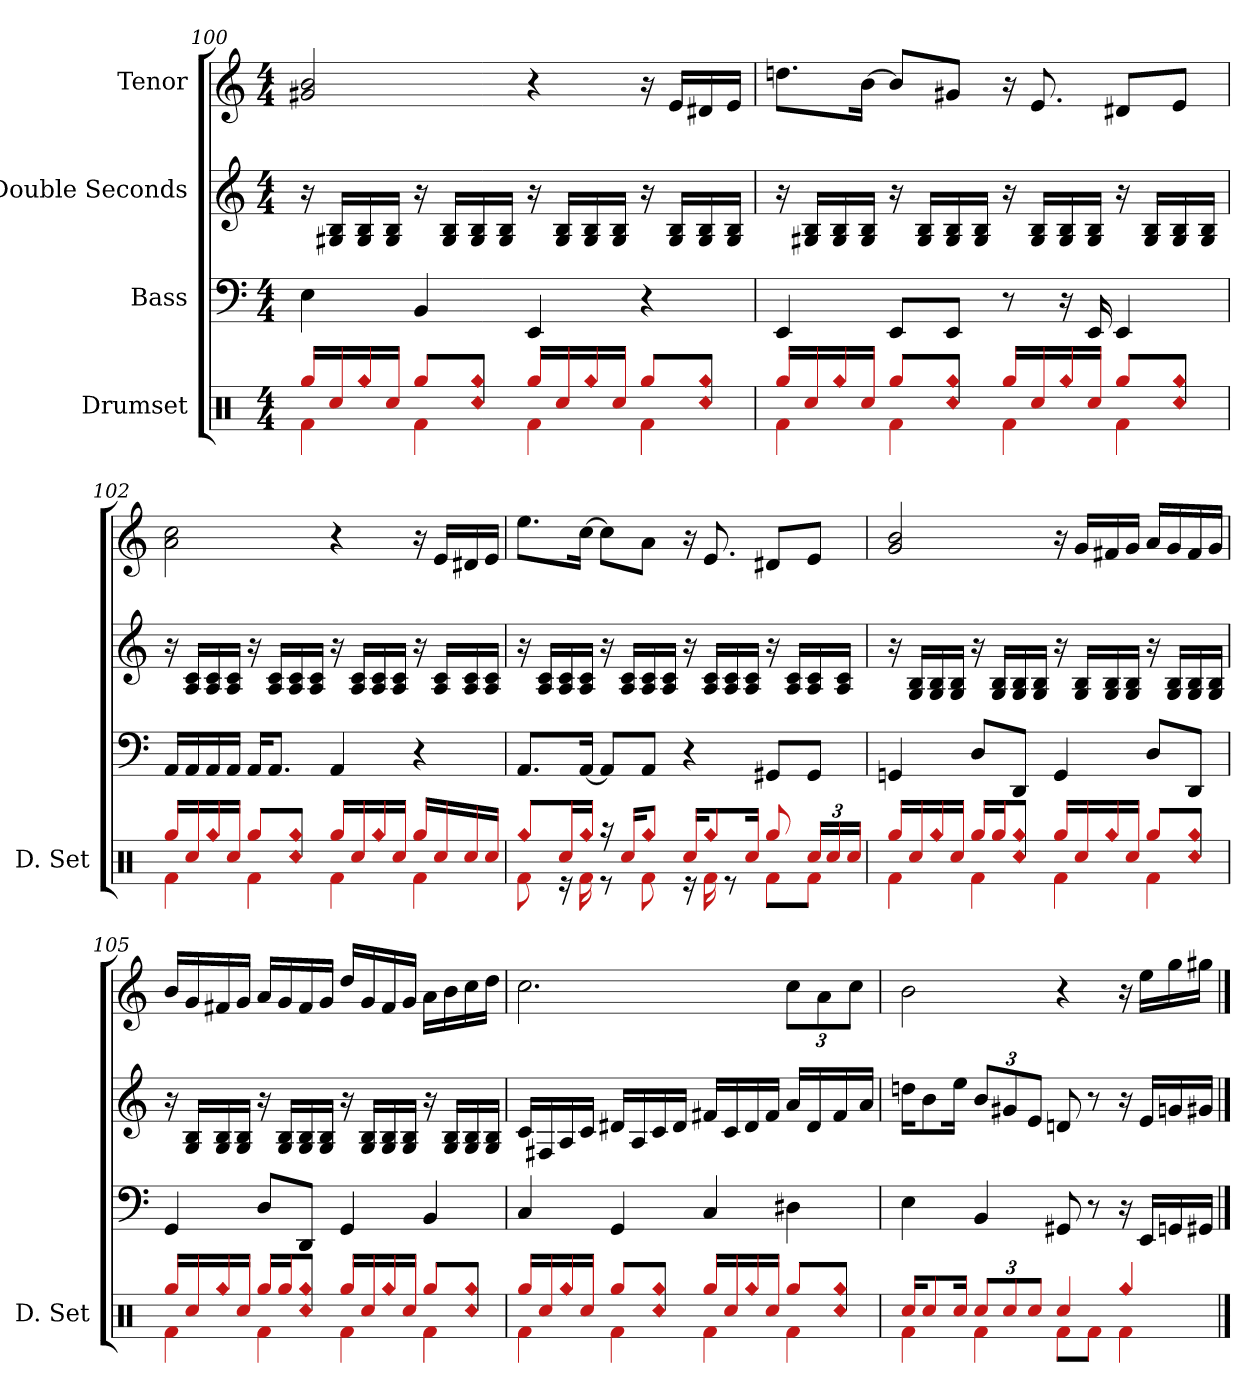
**kern	**kern	**kern	**kern
*part4	*part3	*part2	*part1
*staff4	*staff3	*staff2	*staff1
*I"Drumset	*I"Bass	*I"Double Seconds	*I"Tenor
*I'D. Set	*	*	*
*clefX	*clefF4	*clefG2	*clefG2
*	*ITrd7c12	*	*
*k[]	*k[]	*k[]	*k[]
*M4/4	*M4/4	*M4/4	*M4/4
=100	=100	=100	=100
*^	*	*	*
16ggi/LL	4fi\	4EEj\	16r	2g#Xj/ 2bi/
16ccj/	.	.	16G#Xj/ 16Bi/LL	.
!LO:N:head=diamond	!	!	!	!
16ggi/	.	.	16G#j/ 16Bi/	.
16ccj/JJ	.	.	16G#j/ 16Bi/JJ	.
8ggi/L	4fi\	4BBBi/	16r	.
.	.	.	16G#j/ 16Bi/LL	.
!LO:N:n=1:head=diamond	!	!	!	!
!LO:N:n=2:head=diamond	!	!	!	!
8ccj/ 8ggi/J	.	.	16G#j/ 16Bi/	.
.	.	.	16G#j/ 16Bi/JJ	.
16ggi/LL	4fi\	4EEEj/	16r	4r
16ccj/	.	.	16G#j/ 16Bi/LL	.
!LO:N:head=diamond	!	!	!	!
16ggi/	.	.	16G#j/ 16Bi/	.
16ccj/JJ	.	.	16G#j/ 16Bi/JJ	.
8ggi/L	4fi\	4r	16r	16r
.	.	.	16G#j/ 16Bi/LL	16ej/LL
!LO:N:n=1:head=diamond	!	!	!	!
!LO:N:n=2:head=diamond	!	!	!	!
8ccj/ 8ggi/J	.	.	16G#j/ 16Bi/	16d#Xi/
.	.	.	16G#j/ 16Bi/JJ	16ej/JJ
!!LO:LB:g=z
=101	=101	=101	=101	=101
16ggi/LL	4fi\	4EEEj/	16r	8.ddnj\L
16ccj/	.	.	16G#Xj/ 16Bi/LL	.
!LO:N:head=diamond	!	!	!	!
16ggi/	.	.	16G#j/ 16Bi/	.
16ccj/JJ	.	.	16G#j/ 16Bi/JJ	[16bi\Jk
8ggi/L	4fi\	8EEEj/L	16r	8bi/L]
.	.	.	16G#j/ 16Bi/LL	.
!LO:N:n=1:head=diamond	!	!	!	!
!LO:N:n=2:head=diamond	!	!	!	!
8ccj/ 8ggi/J	.	8EEEj/J	16G#j/ 16Bi/	8g#Xj/J
.	.	.	16G#j/ 16Bi/JJ	.
16ggi/LL	4fi\	8r	16r	16r
16ccj/	.	.	16G#j/ 16Bi/LL	8.ej/
!LO:N:head=diamond	!	!	!	!
16ggi/	.	16r	16G#j/ 16Bi/	.
16ccj/JJ	.	16EEEj/	16G#j/ 16Bi/JJ	.
8ggi/L	4fi\	4EEEj/	16r	8d#Xi/L
.	.	.	16G#j/ 16Bi/LL	.
!LO:N:n=1:head=diamond	!	!	!	!
!LO:N:n=2:head=diamond	!	!	!	!
8ccj/ 8ggi/J	.	.	16G#j/ 16Bi/	8ej/J
.	.	.	16G#j/ 16Bi/JJ	.
=102	=102	=102	=102	=102
16ggi/LL	4fi\	16AAAi/LL	16r	2ai\ 2ccj\
16ccj/	.	16AAAi/	16Ai/ 16cj/LL	.
!LO:N:head=diamond	!	!	!	!
16ggi/	.	16AAAi/	16Ai/ 16cj/	.
16ccj/JJ	.	16AAAi/JJ	16Ai/ 16cj/JJ	.
8ggi/L	4fi\	16AAAi/KL	16r	.
.	.	8.AAAi/J	16Ai/ 16cj/LL	.
!LO:N:n=1:head=diamond	!	!	!	!
!LO:N:n=2:head=diamond	!	!	!	!
8ccj/ 8ggi/J	.	.	16Ai/ 16cj/	.
.	.	.	16Ai/ 16cj/JJ	.
16ggi/LL	4fi\	4AAAi/	16r	4r
16ccj/	.	.	16Ai/ 16cj/LL	.
!LO:N:head=diamond	!	!	!	!
16ggi/	.	.	16Ai/ 16cj/	.
16ccj/JJ	.	.	16Ai/ 16cj/JJ	.
16ggi/LL	4fi\	4r	16r	16r
16ccj/	.	.	16Ai/ 16cj/LL	16ej/LL
16ccj/	.	.	16Ai/ 16cj/	16d#Xi/
16ccj/JJ	.	.	16Ai/ 16cj/JJ	16ej/JJ
!!LO:LB:g=z
=103	=103	=103	=103	=103
!LO:N:head=diamond	!	!	!	!
8ggi/L	8fi\	8.AAAi/L	16r	8.eej\L
.	.	.	16Ai/ 16cj/LL	.
16ccj/L	16r	.	16Ai/ 16cj/	.
!LO:N:head=diamond	!	!	!	!
16ggi/JJ	16fi\	[16AAAi/Jk	16Ai/ 16cj/JJ	[16ccj\Jk
16r	8r	8AAAi/L]	16r	8ccj\L]
16ccj/KL	.	.	16Ai/ 16cj/LL	.
!LO:N:head=diamond	!	!	!	!
8ggi/J	8fi\	8AAAi/J	16Ai/ 16cj/	8ai\J
.	.	.	16Ai/ 16cj/JJ	.
16ccj/KL	16r	4r	16r	16r
!LO:N:head=diamond	!	!	!	!
8ggi/	16fi\	.	16Ai/ 16cj/LL	8.ej/
.	8r	.	16Ai/ 16cj/	.
16ccj/Jk	.	.	16Ai/ 16cj/JJ	.
8ggi/	8fi\L	8GGG#Xj/L	16r	8d#Xi/L
.	.	.	16Ai/ 16cj/LL	.
*Xbrackettup	*	*	*	*
24ccj/LL	8fi\J	8GGG#j/J	16Ai/ 16cj/	8ej/J
24ccj/	.	.	.	.
.	.	.	16Ai/ 16cj/JJ	.
24ccj/JJ	.	.	.	.
=104	=104	=104	=104	=104
16ggi/LL	4fi\	4GGGni/	16r	2gi/ 2bi/
16ccj/	.	.	16Gi/ 16Bi/LL	.
!LO:N:head=diamond	!	!	!	!
16ggi/	.	.	16Gi/ 16Bi/	.
16ccj/JJ	.	.	16Gi/ 16Bi/JJ	.
16ggi/LL	4fi\	8DDj/L	16r	.
16ggi/J	.	.	16Gi/ 16Bi/LL	.
!LO:N:n=1:head=diamond	!	!	!	!
!LO:N:n=2:head=diamond	!	!	!	!
8ccj/ 8ggi/J	.	8DDDj/J	16Gi/ 16Bi/	.
.	.	.	16Gi/ 16Bi/JJ	.
16ggi/LL	4fi\	4GGGi/	16r	16r
16ccj/	.	.	16Gi/ 16Bi/LL	16gi/LL
!LO:N:head=diamond	!	!	!	!
16ggi/	.	.	16Gi/ 16Bi/	16f#Xj/
16ccj/JJ	.	.	16Gi/ 16Bi/JJ	16gi/JJ
8ggi/L	4fi\	8DDj/L	16r	16ai/LL
.	.	.	16Gi/ 16Bi/LL	16gi/
!LO:N:n=1:head=diamond	!	!	!	!
!LO:N:n=2:head=diamond	!	!	!	!
8ccj/ 8ggi/J	.	8DDDj/J	16Gi/ 16Bi/	16f#j/
.	.	.	16Gi/ 16Bi/JJ	16gi/JJ
!!LO:LB:g=z
=105	=105	=105	=105	=105
16ggi/LL	4fi\	4GGGi/	16r	16bi/LL
16ccj/	.	.	16Gi/ 16Bi/LL	16gi/
!LO:N:head=diamond	!	!	!	!
16ggi/	.	.	16Gi/ 16Bi/	16f#Xj/
16ccj/JJ	.	.	16Gi/ 16Bi/JJ	16gi/JJ
16ggi/LL	4fi\	8DDj/L	16r	16ai/LL
16ggi/J	.	.	16Gi/ 16Bi/LL	16gi/
!LO:N:n=1:head=diamond	!	!	!	!
!LO:N:n=2:head=diamond	!	!	!	!
8ccj/ 8ggi/J	.	8DDDj/J	16Gi/ 16Bi/	16f#j/
.	.	.	16Gi/ 16Bi/JJ	16gi/JJ
16ggi/LL	4fi\	4GGGi/	16r	16ddj/LL
16ccj/	.	.	16Gi/ 16Bi/LL	16gi/
!LO:N:head=diamond	!	!	!	!
16ggi/	.	.	16Gi/ 16Bi/	16f#j/
16ccj/JJ	.	.	16Gi/ 16Bi/JJ	16gi/JJ
8ggi/L	4fi\	4BBBi/	16r	16ai\LL
.	.	.	16Gi/ 16Bi/LL	16bi\
!LO:N:n=1:head=diamond	!	!	!	!
!LO:N:n=2:head=diamond	!	!	!	!
8ccj/ 8ggi/J	.	.	16Gi/ 16Bi/	16ccj\
.	.	.	16Gi/ 16Bi/JJ	16ddj\JJ
=106	=106	=106	=106	=106
16ggi/LL	4fi\	4CCj/	16cj/LL	2.ccj\
16ccj/	.	.	16F#Xj/	.
!LO:N:head=diamond	!	!	!	!
16ggi/	.	.	16Ai/	.
16ccj/JJ	.	.	16cj/JJ	.
8ggi/L	4fi\	4GGGi/	16d#Xi/LL	.
.	.	.	16Ai/	.
!LO:N:n=1:head=diamond	!	!	!	!
!LO:N:n=2:head=diamond	!	!	!	!
8ccj/ 8ggi/J	.	.	16cj/	.
.	.	.	16d#i/JJ	.
16ggi/LL	4fi\	4CCj/	16f#Xj/LL	.
16ccj/	.	.	16cj/	.
!LO:N:head=diamond	!	!	!	!
16ggi/	.	.	16d#i/	.
16ccj/JJ	.	.	16f#j/JJ	.
*	*	*	*	*Xbrackettup
8ggi/L	4fi\	4DD#Xi\	16ai/LL	12ccj\L
.	.	.	16d#i/	.
.	.	.	.	12ai\
!LO:N:n=1:head=diamond	!	!	!	!
!LO:N:n=2:head=diamond	!	!	!	!
8ccj/ 8ggi/J	.	.	16f#j/	.
.	.	.	.	12ccj\J
.	.	.	16ai/JJ	.
!!LO:LB:g=z
=107	=107	=107	=107	=107
16ccj/KL	4fi\	4EEj\	16ddnj\KL	2bi\
8ccj/	.	.	8bi\	.
16ccj/Jk	.	.	16eej\Jk	.
*	*	*	*Xbrackettup	*
12ccj/L	4fi\	4BBBi/	12bi/L	.
12ccj/	.	.	12g#Xj/	.
12ccj/J	.	.	12ej/J	.
4ccj/	8fi\L	8GGG#Xj/	8dnj/	4r
.	8fi\J	8r	8r	.
!LO:N:head=diamond	!	!	!	!
4ggi/	4fi\	16r	16r	16r
.	.	16EEEj/LL	16ej/LL	16eej\LL
.	.	16GGGni/	16gni/	16ggi\
.	.	16GGG#Xj/JJ	16g#Xj/JJ	16gg#Xj\JJ
*v	*v	*	*	*
==	==	==	==
*-	*-	*-	*-
